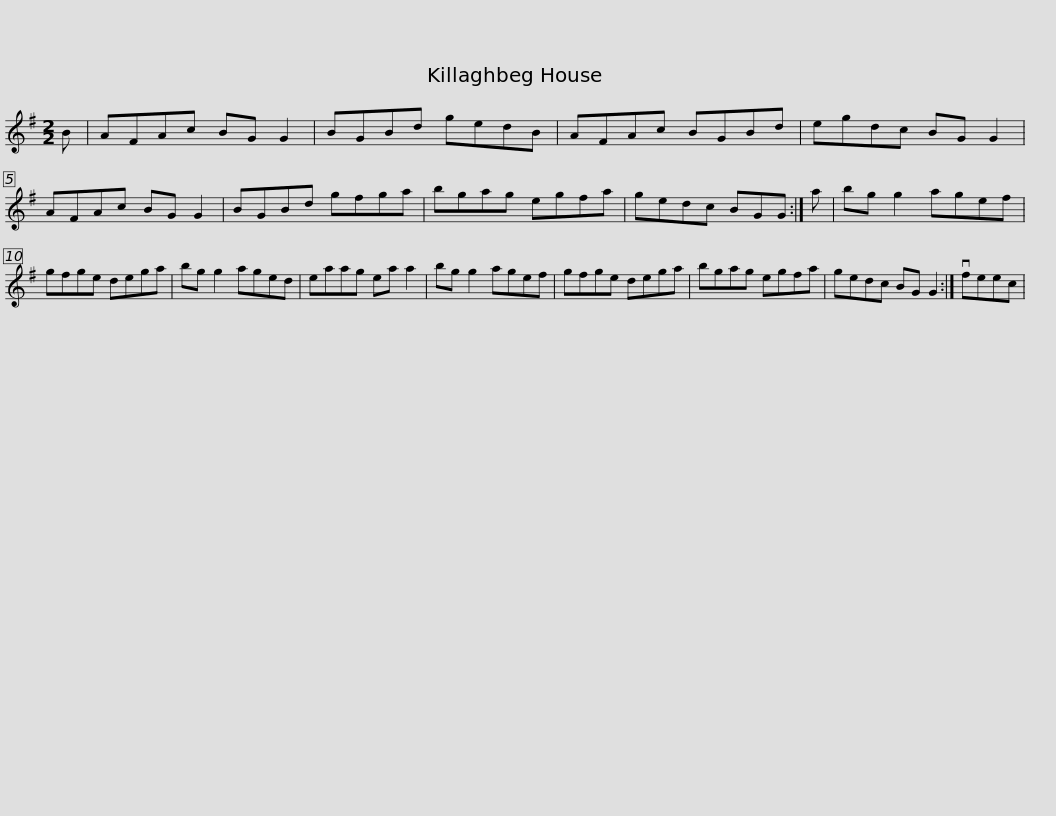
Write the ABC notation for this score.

X:1
L:1/8
M:2/2
I:linebreak $
K:G
V:1 treble
V:1
 B | AFAc BG G2 | BGBd gedB | AFAc BGBd | egdc BG G2 | %5
 AFAc BG G2 |$ BGBd gfga | bgag egfa | gedc BGG :| a | %10
 bg g2 agef | gfge dega |$ bg g2 aged | eaag ea a2 | bg g2 agef | %15
 gfge dega | bgag egfa |$ gedc BG G2 :| vfeec | %19
